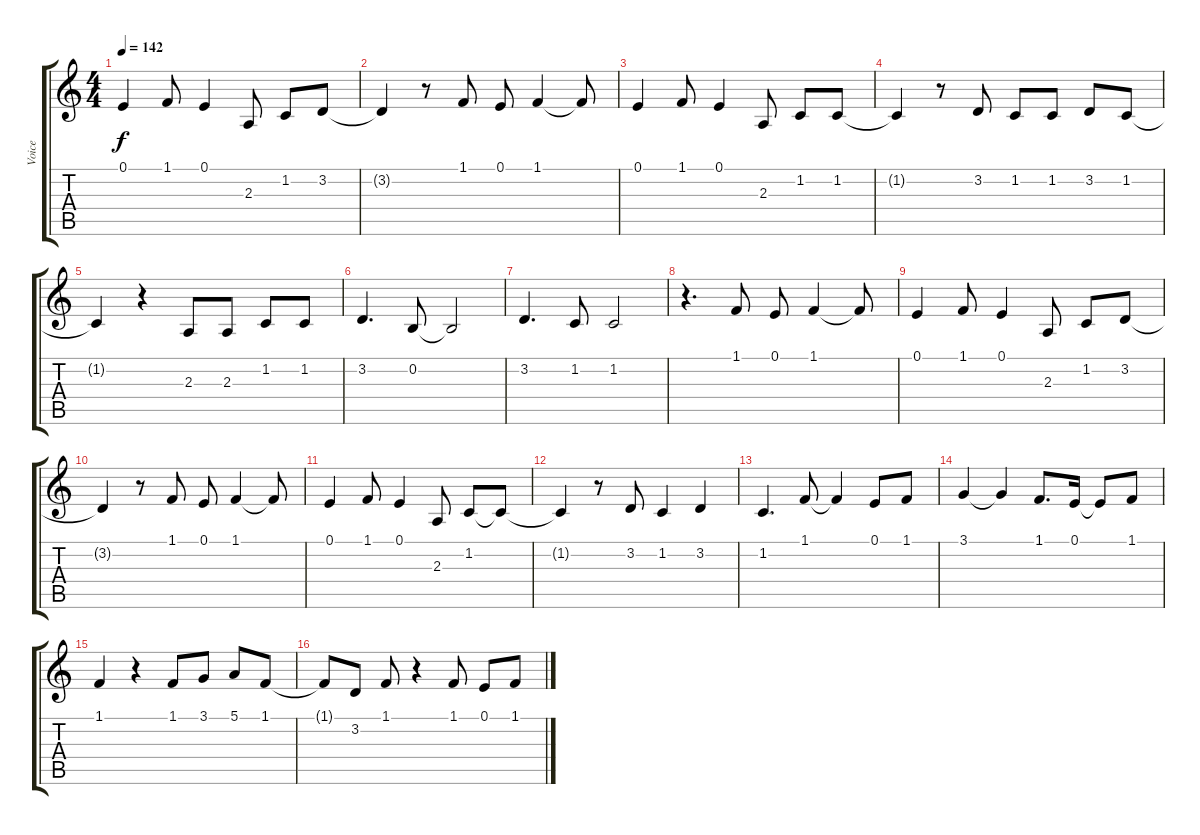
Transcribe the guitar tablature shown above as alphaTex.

\track ("Voice" "Voice") {instrument sopranosax}
\staff {score tabs}
\tuning (E4 B3 G3 D3 A2 E2) {hide}
\ts (4 4)
\tempo 142
\clef g2
\ks c
0.1.4{dy f} 1.1.8 0.1.4 2.3.8 1.2.8 3.2.8 |
3.2{t}.4 r.8 1.1.8 0.1.8 1.1.4 1.1{t}.8 |
0.1.4 1.1.8 0.1.4 2.3.8 1.2.8 1.2.8 |
1.2{t}.4 r.8 3.2.8 1.2.8 1.2.8 3.2.8 1.2.8 |
1.2{t}.4 r.4 2.3.8 2.3.8 1.2.8 1.2.8 |
3.2.4{d} 0.2.8 0.2{t}.2 |
3.2.4{d} 1.2.8 1.2.2 |
r.4{d} 1.1.8 0.1.8 1.1.4 1.1{t}.8 |
0.1.4 1.1.8 0.1.4 2.3.8 1.2.8 3.2.8 |
3.2{t}.4 r.8 1.1.8 0.1.8 1.1.4 1.1{t}.8 |
0.1.4 1.1.8 0.1.4 2.3.8 1.2.8 1.2{t}.8 |
1.2{t}.4 r.8 3.2.8 1.2.4 3.2.4 |
1.2.4{d} 1.1.8 1.1{t}.4 0.1.8 1.1.8 |
3.1.4 3.1{t}.4 1.1.8{d} 0.1.16 0.1{t}.8 1.1.8 |
1.1.4 r.4 1.1.8 3.1.8 5.1.8 1.1.8 |
1.1{t}.8 3.2.8 1.1.8 r.4 1.1.8 0.1.8 1.1.8
